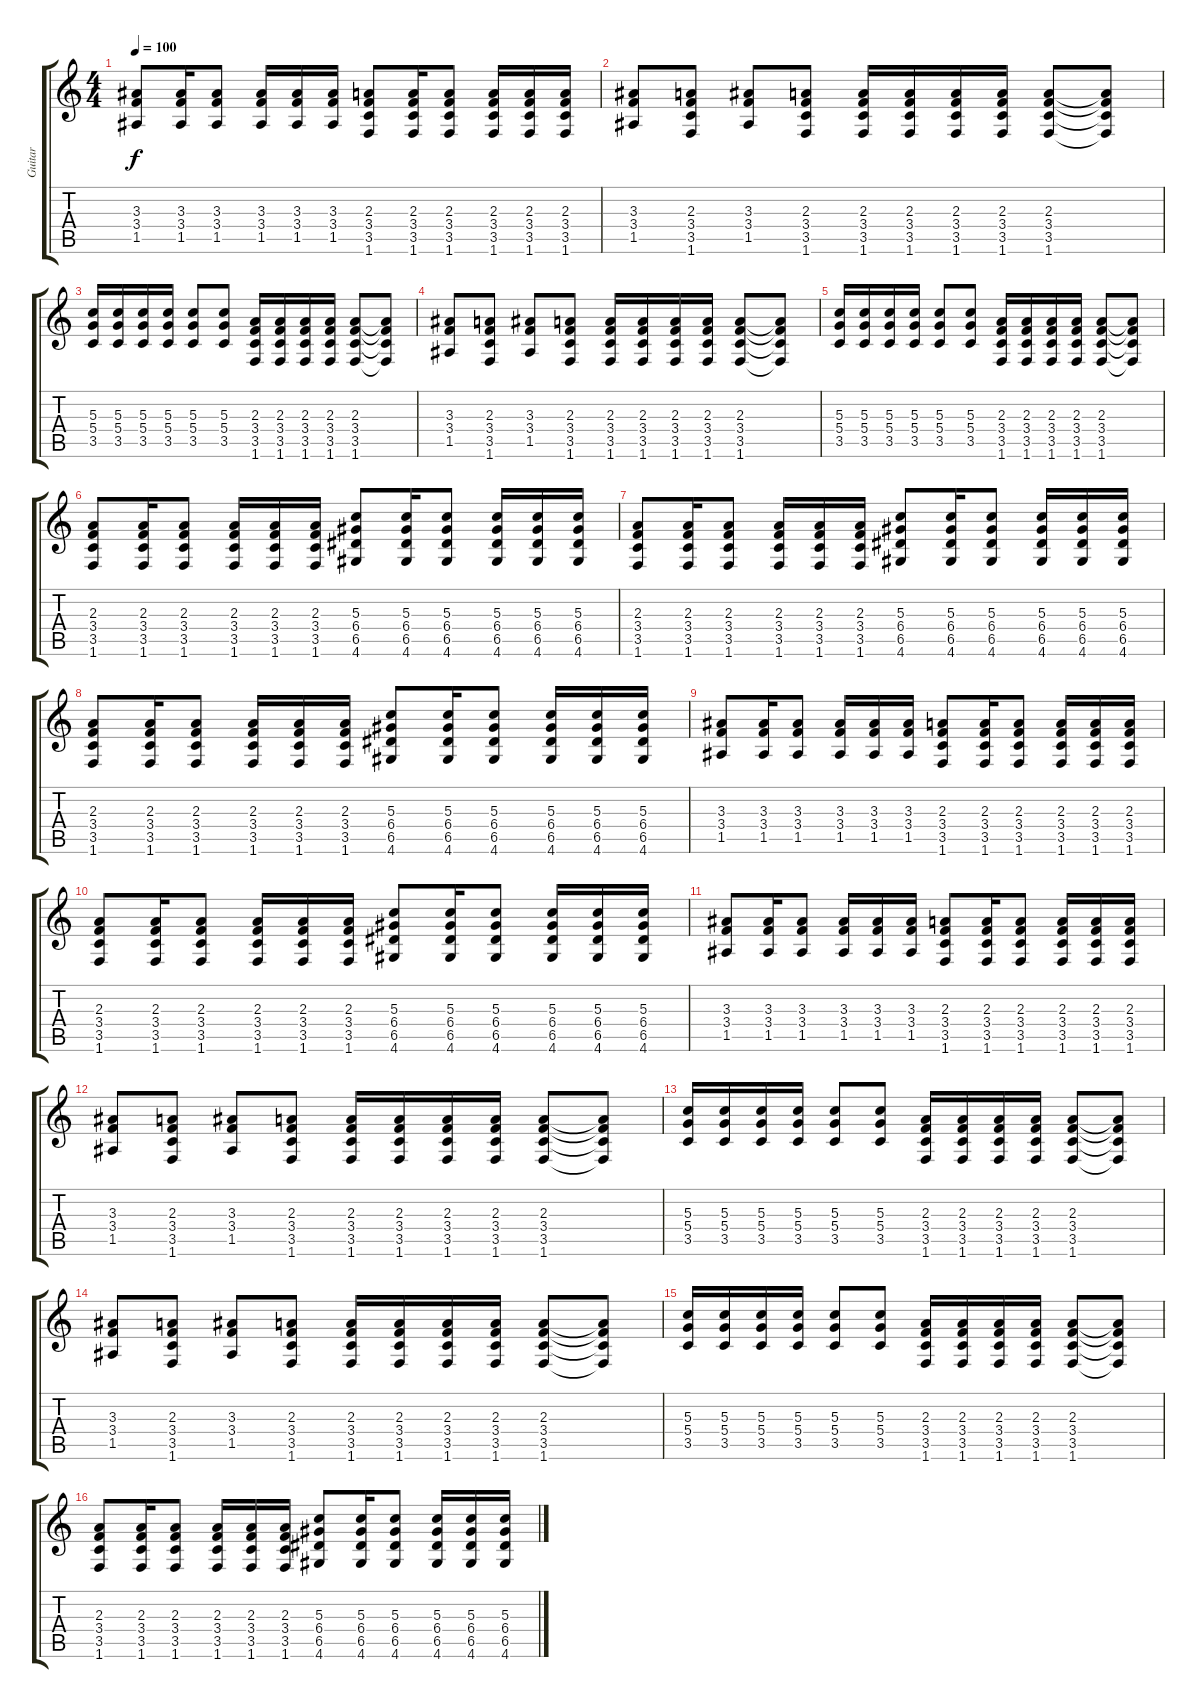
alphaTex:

\track ("Guitar" "Guitar") {instrument overdrivenguitar}
\staff {score tabs}
\tuning (E4 B3 G3 D3 A2 E2) {hide}
\ts (4 4)
\tempo 100
\clef g2
\ks c
(3.3 3.4 1.5).8{dy f} (3.3 3.4 1.5).16 (3.3 3.4 1.5).8 (3.3 3.4 1.5).16 (3.3 3.4 1.5).16 (3.3 3.4 1.5).16 (2.3 3.4 3.5 1.6).8 (2.3 3.4 3.5 1.6).16 (2.3 3.4 3.5 1.6).8 (2.3 3.4 3.5 1.6).16 (2.3 3.4 3.5 1.6).16 (2.3 3.4 3.5 1.6).16 |
(3.3 3.4 1.5).8 (2.3 3.4 3.5 1.6).8 (3.3 3.4 1.5).8 (2.3 3.4 3.5 1.6).8 (2.3 3.4 3.5 1.6).16 (2.3 3.4 3.5 1.6).16 (2.3 3.4 3.5 1.6).16 (2.3 3.4 3.5 1.6).16 (2.3 3.4 3.5 1.6).8 (2.3{t} 3.4{t} 3.5{t} 1.6{t}).8 |
(5.3 5.4 3.5).16 (5.3 5.4 3.5).16 (5.3 5.4 3.5).16 (5.3 5.4 3.5).16 (5.3 5.4 3.5).8 (5.3 5.4 3.5).8 (2.3 3.4 3.5 1.6).16 (2.3 3.4 3.5 1.6).16 (2.3 3.4 3.5 1.6).16 (2.3 3.4 3.5 1.6).16 (2.3 3.4 3.5 1.6).8 (2.3{t} 3.4{t} 3.5{t} 1.6{t}).8 |
(3.3 3.4 1.5).8 (2.3 3.4 3.5 1.6).8 (3.3 3.4 1.5).8 (2.3 3.4 3.5 1.6).8 (2.3 3.4 3.5 1.6).16 (2.3 3.4 3.5 1.6).16 (2.3 3.4 3.5 1.6).16 (2.3 3.4 3.5 1.6).16 (2.3 3.4 3.5 1.6).8 (2.3{t} 3.4{t} 3.5{t} 1.6{t}).8 |
(5.3 5.4 3.5).16 (5.3 5.4 3.5).16 (5.3 5.4 3.5).16 (5.3 5.4 3.5).16 (5.3 5.4 3.5).8 (5.3 5.4 3.5).8 (2.3 3.4 3.5 1.6).16 (2.3 3.4 3.5 1.6).16 (2.3 3.4 3.5 1.6).16 (2.3 3.4 3.5 1.6).16 (2.3 3.4 3.5 1.6).8 (2.3{t} 3.4{t} 3.5{t} 1.6{t}).8 |
(2.3 3.4 3.5 1.6).8 (2.3 3.4 3.5 1.6).16 (2.3 3.4 3.5 1.6).8 (2.3 3.4 3.5 1.6).16 (2.3 3.4 3.5 1.6).16 (2.3 3.4 3.5 1.6).16 (5.3 6.4 6.5 4.6).8 (5.3 6.4 6.5 4.6).16 (5.3 6.4 6.5 4.6).8 (5.3 6.4 6.5 4.6).16 (5.3 6.4 6.5 4.6).16 (5.3 6.4 6.5 4.6).16 |
(2.3 3.4 3.5 1.6).8 (2.3 3.4 3.5 1.6).16 (2.3 3.4 3.5 1.6).8 (2.3 3.4 3.5 1.6).16 (2.3 3.4 3.5 1.6).16 (2.3 3.4 3.5 1.6).16 (5.3 6.4 6.5 4.6).8 (5.3 6.4 6.5 4.6).16 (5.3 6.4 6.5 4.6).8 (5.3 6.4 6.5 4.6).16 (5.3 6.4 6.5 4.6).16 (5.3 6.4 6.5 4.6).16 |
(2.3 3.4 3.5 1.6).8 (2.3 3.4 3.5 1.6).16 (2.3 3.4 3.5 1.6).8 (2.3 3.4 3.5 1.6).16 (2.3 3.4 3.5 1.6).16 (2.3 3.4 3.5 1.6).16 (5.3 6.4 6.5 4.6).8 (5.3 6.4 6.5 4.6).16 (5.3 6.4 6.5 4.6).8 (5.3 6.4 6.5 4.6).16 (5.3 6.4 6.5 4.6).16 (5.3 6.4 6.5 4.6).16 |
(3.3 3.4 1.5).8 (3.3 3.4 1.5).16 (3.3 3.4 1.5).8 (3.3 3.4 1.5).16 (3.3 3.4 1.5).16 (3.3 3.4 1.5).16 (2.3 3.4 3.5 1.6).8 (2.3 3.4 3.5 1.6).16 (2.3 3.4 3.5 1.6).8 (2.3 3.4 3.5 1.6).16 (2.3 3.4 3.5 1.6).16 (2.3 3.4 3.5 1.6).16 |
(2.3 3.4 3.5 1.6).8 (2.3 3.4 3.5 1.6).16 (2.3 3.4 3.5 1.6).8 (2.3 3.4 3.5 1.6).16 (2.3 3.4 3.5 1.6).16 (2.3 3.4 3.5 1.6).16 (5.3 6.4 6.5 4.6).8 (5.3 6.4 6.5 4.6).16 (5.3 6.4 6.5 4.6).8 (5.3 6.4 6.5 4.6).16 (5.3 6.4 6.5 4.6).16 (5.3 6.4 6.5 4.6).16 |
(3.3 3.4 1.5).8 (3.3 3.4 1.5).16 (3.3 3.4 1.5).8 (3.3 3.4 1.5).16 (3.3 3.4 1.5).16 (3.3 3.4 1.5).16 (2.3 3.4 3.5 1.6).8 (2.3 3.4 3.5 1.6).16 (2.3 3.4 3.5 1.6).8 (2.3 3.4 3.5 1.6).16 (2.3 3.4 3.5 1.6).16 (2.3 3.4 3.5 1.6).16 |
(3.3 3.4 1.5).8 (2.3 3.4 3.5 1.6).8 (3.3 3.4 1.5).8 (2.3 3.4 3.5 1.6).8 (2.3 3.4 3.5 1.6).16 (2.3 3.4 3.5 1.6).16 (2.3 3.4 3.5 1.6).16 (2.3 3.4 3.5 1.6).16 (2.3 3.4 3.5 1.6).8 (2.3{t} 3.4{t} 3.5{t} 1.6{t}).8 |
(5.3 5.4 3.5).16 (5.3 5.4 3.5).16 (5.3 5.4 3.5).16 (5.3 5.4 3.5).16 (5.3 5.4 3.5).8 (5.3 5.4 3.5).8 (2.3 3.4 3.5 1.6).16 (2.3 3.4 3.5 1.6).16 (2.3 3.4 3.5 1.6).16 (2.3 3.4 3.5 1.6).16 (2.3 3.4 3.5 1.6).8 (2.3{t} 3.4{t} 3.5{t} 1.6{t}).8 |
(3.3 3.4 1.5).8 (2.3 3.4 3.5 1.6).8 (3.3 3.4 1.5).8 (2.3 3.4 3.5 1.6).8 (2.3 3.4 3.5 1.6).16 (2.3 3.4 3.5 1.6).16 (2.3 3.4 3.5 1.6).16 (2.3 3.4 3.5 1.6).16 (2.3 3.4 3.5 1.6).8 (2.3{t} 3.4{t} 3.5{t} 1.6{t}).8 |
(5.3 5.4 3.5).16 (5.3 5.4 3.5).16 (5.3 5.4 3.5).16 (5.3 5.4 3.5).16 (5.3 5.4 3.5).8 (5.3 5.4 3.5).8 (2.3 3.4 3.5 1.6).16 (2.3 3.4 3.5 1.6).16 (2.3 3.4 3.5 1.6).16 (2.3 3.4 3.5 1.6).16 (2.3 3.4 3.5 1.6).8 (2.3{t} 3.4{t} 3.5{t} 1.6{t}).8 |
(2.3 3.4 3.5 1.6).8 (2.3 3.4 3.5 1.6).16 (2.3 3.4 3.5 1.6).8 (2.3 3.4 3.5 1.6).16 (2.3 3.4 3.5 1.6).16 (2.3 3.4 3.5 1.6).16 (5.3 6.4 6.5 4.6).8 (5.3 6.4 6.5 4.6).16 (5.3 6.4 6.5 4.6).8 (5.3 6.4 6.5 4.6).16 (5.3 6.4 6.5 4.6).16 (5.3 6.4 6.5 4.6).16
